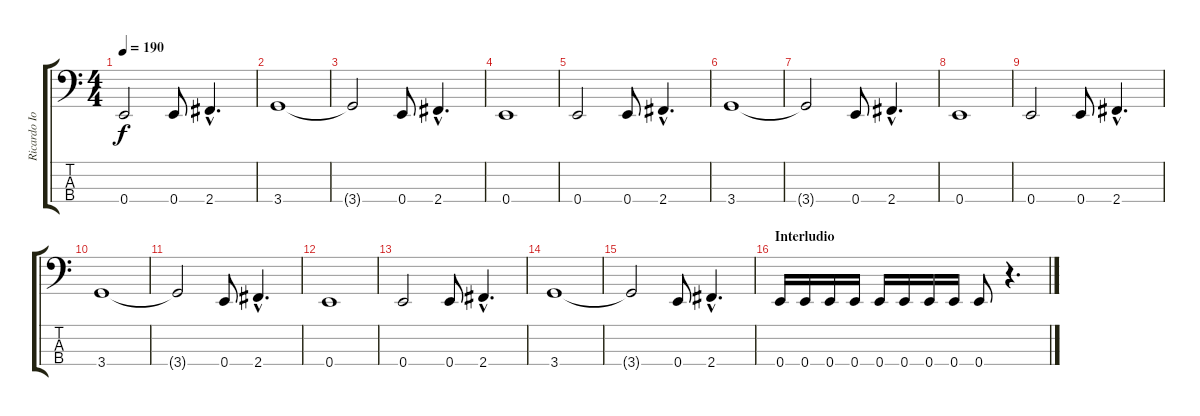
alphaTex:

\track ("Ricardo Iorio (bajo)" "Ricardo Io") {instrument electricbassfinger}
\staff {score tabs}
\tuning (G2 D2 A1 E1) {hide}
\ts (4 4)
\tempo 190
\clef f4
\ks c
0.4.2{dy f} 0.4.8 2.4{hac}.4{d} |
3.4.1 |
3.4{t}.2 0.4.8 2.4{hac}.4{d} |
0.4.1 |
0.4.2 0.4.8 2.4{hac}.4{d} |
3.4.1 |
3.4{t}.2 0.4.8 2.4{hac}.4{d} |
0.4.1 |
0.4.2 0.4.8 2.4{hac}.4{d} |
3.4.1 |
3.4{t}.2 0.4.8 2.4{hac}.4{d} |
0.4.1 |
0.4.2 0.4.8 2.4{hac}.4{d} |
3.4.1 |
3.4{t}.2 0.4.8 2.4{hac}.4{d} |
\section ("" "Interludio")
0.4.16 0.4.16 0.4.16 0.4.16 0.4.16 0.4.16 0.4.16 0.4.16 0.4.8 r.4{d}
